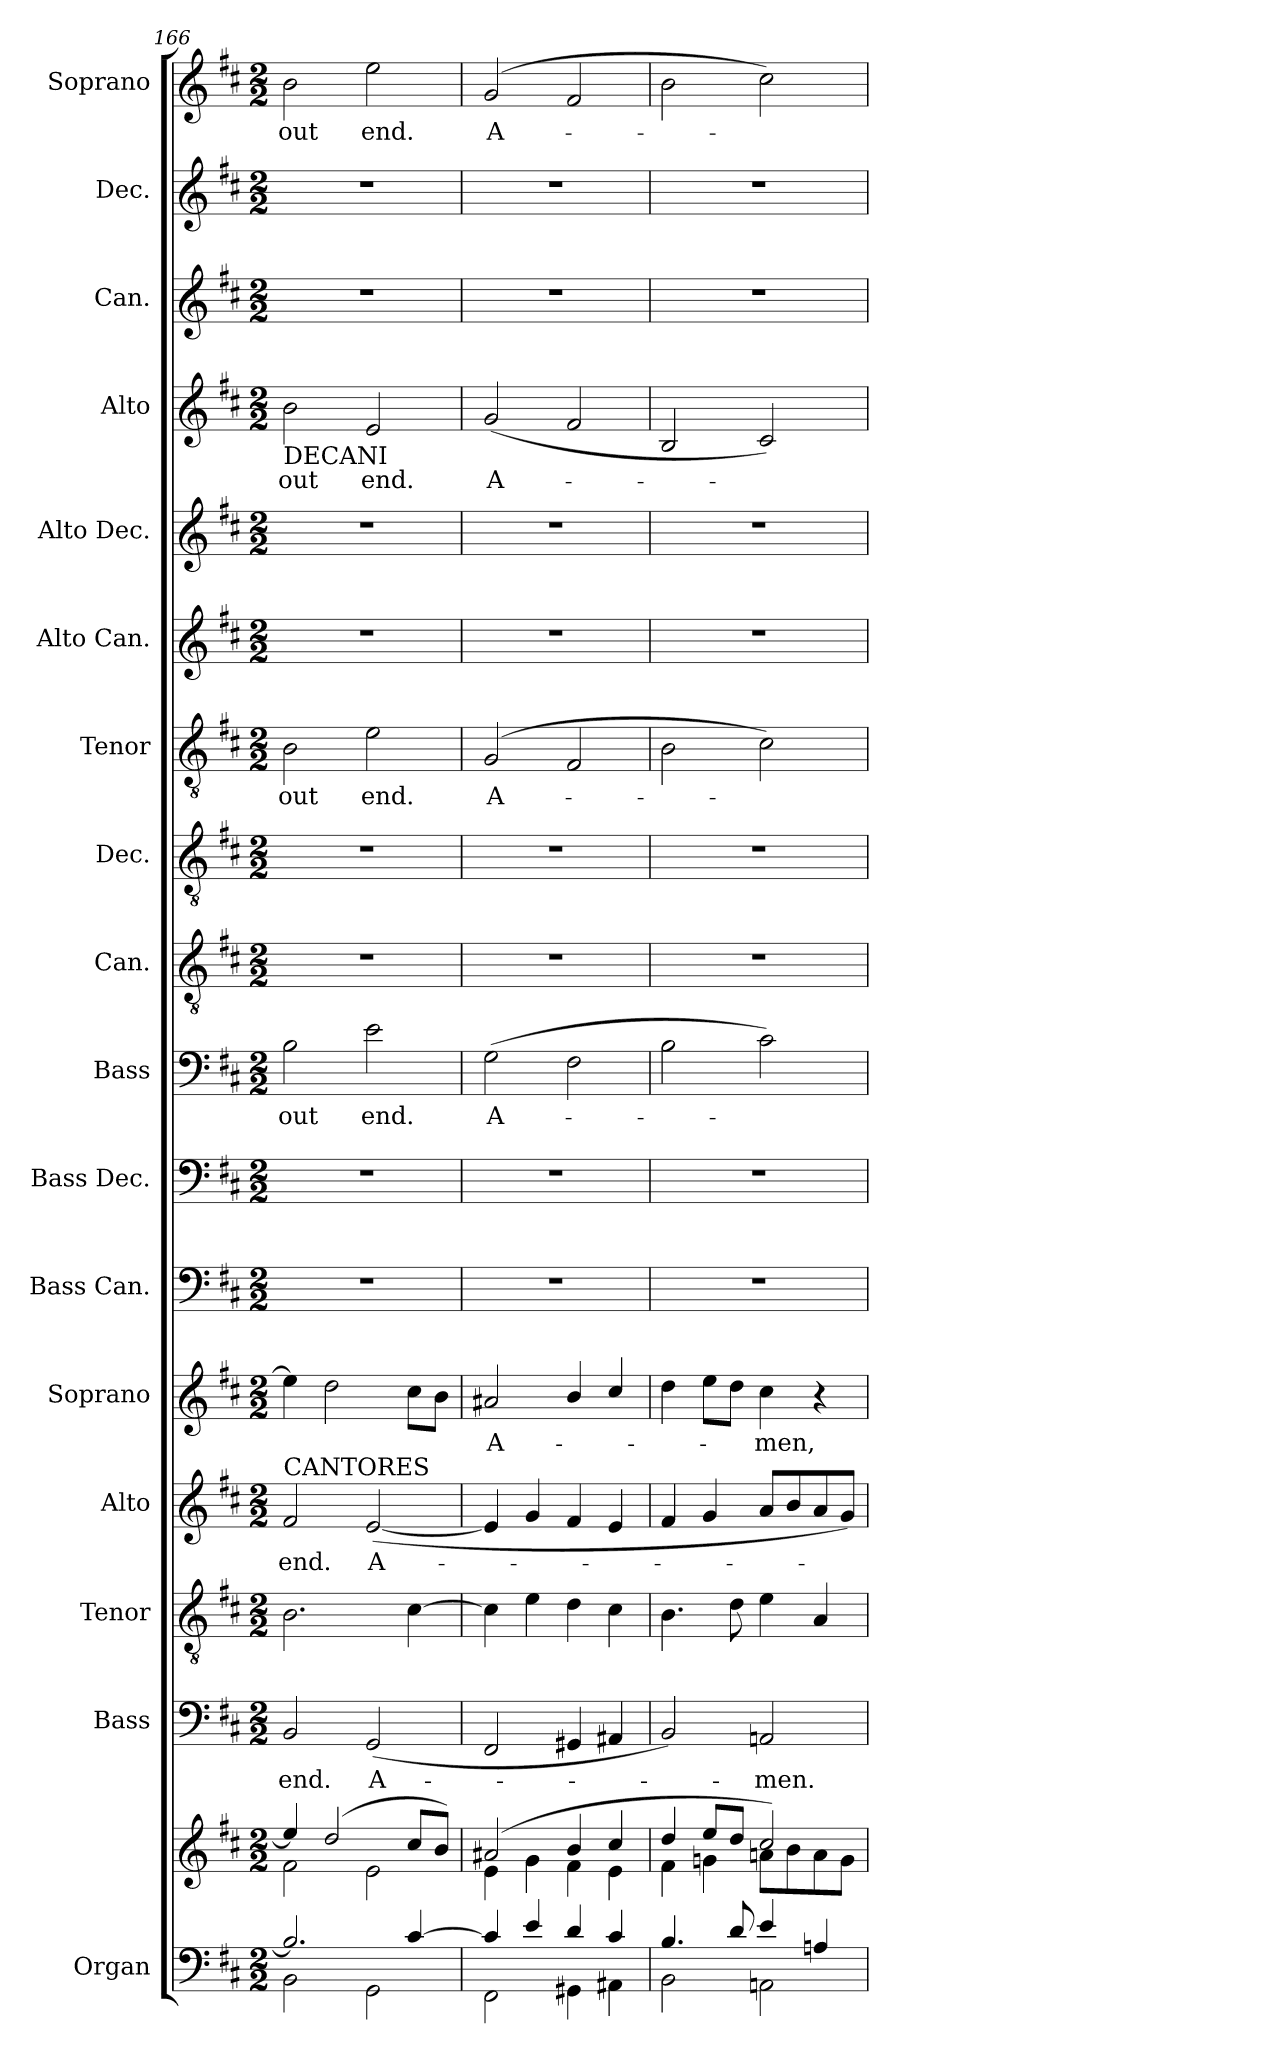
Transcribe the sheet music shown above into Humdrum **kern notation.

**kern	**kern	**kern	**text	**kern	**kern	**text	**kern	**text	**kern	**kern	**kern	**text	**kern	**kern	**kern	**text	**kern	**kern	**kern	**text	**kern	**kern	**kern	**text
*part17	*part17	*part16	*part16	*part15	*part14	*part14	*part13	*part13	*part12	*part11	*part10	*part10	*part9	*part8	*part7	*part7	*part6	*part5	*part4	*part4	*part3	*part2	*part1	*part1
*staff18	*staff17	*staff16	*staff16	*staff15	*staff14	*staff14	*staff13	*staff13	*staff12	*staff11	*staff10	*staff10	*staff9	*staff8	*staff7	*staff7	*staff6	*staff5	*staff4	*staff4	*staff3	*staff2	*staff1	*staff1
*I"Organ	*	*I"Bass	*	*I"Tenor	*I"Alto	*	*I"Soprano	*	*I"Bass Can.	*I"Bass Dec.	*I"Bass	*	*I"Can.	*I"Dec.	*I"Tenor	*	*I"Alto Can.	*I"Alto Dec.	*I"Alto	*	*I"Can.	*I"Dec.	*I"Soprano	*
*I'Org.	*	*I'B.	*	*I'T.	*I'A.	*	*I'S.	*	*I'B.   Can.	*I'Dec.	*I'B.	*	*	*I'Dec.	*I'T.	*	*I'A.   Can.	*I'Dec.	*I'A.	*	*	*I'Dec.	*I'S.	*
!!LO:PB:g=z
*clefF4	*clefG2	*clefF4	*	*clefGv2	*clefG2	*	*clefG2	*	*clefF4	*clefF4	*clefF4	*	*clefGv2	*clefGv2	*clefGv2	*	*clefG2	*clefG2	*clefG2	*	*clefG2	*clefG2	*clefG2	*
*	*	*	*	*ITrd7c12	*	*	*	*	*	*	*	*	*ITrd7c12	*ITrd7c12	*ITrd7c12	*	*	*	*	*	*	*	*	*
*k[f#c#]	*k[f#c#]	*k[f#c#]	*	*k[f#c#]	*k[f#c#]	*	*k[f#c#]	*	*k[f#c#]	*k[f#c#]	*k[f#c#]	*	*k[f#c#]	*k[f#c#]	*k[f#c#]	*	*k[f#c#]	*k[f#c#]	*k[f#c#]	*	*k[f#c#]	*k[f#c#]	*k[f#c#]	*
*D:	*D:	*D:	*	*D:	*D:	*	*D:	*	*D:	*D:	*D:	*	*D:	*D:	*D:	*	*D:	*D:	*D:	*	*D:	*D:	*D:	*
*M2/2	*M2/2	*M2/2	*	*M2/2	*M2/2	*	*M2/2	*	*M2/2	*M2/2	*M2/2	*	*M2/2	*M2/2	*M2/2	*	*M2/2	*M2/2	*M2/2	*	*M2/2	*M2/2	*M2/2	*
=166	=166	=166	=166	=166	=166	=166	=166	=166	=166	=166	=166	=166	=166	=166	=166	=166	=166	=166	=166	=166	=166	=166	=166	=166
*^	*^	*	*	*	*	*	*	*	*	*	*	*	*	*	*	*	*	*	*	*	*	*	*	*
!	!	!	!	!	!LO:LY:b:color=#000000	!	!	!	!	!	!	!	!	!	!	!	!	!	!	!	!	!	!	!	!	!
!	!	!	!	!	!	!	!	!LO:LY:b:color=#000000	!	!	!	!	!	!	!	!	!	!	!	!	!	!	!	!	!	!
!	!	!	!	!	!	!	!	!	!	!	!	!	!	!LO:LY:b:color=#000000	!	!	!	!	!	!	!	!	!	!	!	!
!	!	!	!	!	!	!	!	!	!	!	!	!	!	!	!	!	!	!LO:LY:b:color=#000000	!	!	!	!	!	!	!	!
!	!	!	!	!	!	!	!	!	!	!	!	!	!	!	!	!	!	!	!	!	!	!LO:LY:b:color=#000000	!	!	!	!
!	!	!	!	!	!	!	!	!	!	!	!	!	!	!	!	!	!	!	!	!	!LO:TX:b:t=DECANI	!	!	!	!	!
!	!	!	!	!	!	!	!LO:TX:a:t=CANTORES	!	!	!	!	!	!	!	!	!	!	!	!	!	!	!	!	!	!	!
!	!	!	!	!	!	!	!	!	!	!	!	!	!	!	!	!	!	!	!	!	!	!	!	!	!	!LO:LY:b:color=#000000
2.Bi/]	2BBi\	4eei/]	2f#i\	2BBi/	end.	2.BBi\	2f#i/	end.	4eei\]	.	1r	1r	2Bi\	-out	1r	1r	2BBi\	-out	1r	1r	2bi\	-out	1r	1r	2bi\	-out
.	.	(2ddi/	.	.	.	.	.	.	2ddi\	.	.	.	.	.	.	.	.	.	.	.	.	.	.	.	.	.
!	!	!	!	!	!LO:LY:b:color=#000000	!	!	!	!	!	!	!	!	!	!	!	!	!	!	!	!	!	!	!	!	!
!	!	!	!	!	!	!	!	!LO:LY:b:color=#000000	!	!	!	!	!	!	!	!	!	!	!	!	!	!	!	!	!	!
!	!	!	!	!	!	!	!	!	!	!	!	!	!	!LO:LY:b:color=#000000	!	!	!	!	!	!	!	!	!	!	!	!
!	!	!	!	!	!	!	!	!	!	!	!	!	!	!	!	!	!	!LO:LY:b:color=#000000	!	!	!	!	!	!	!	!
!	!	!	!	!	!	!	!	!	!	!	!	!	!	!	!	!	!	!	!	!	!	!LO:LY:b:color=#000000	!	!	!	!
!	!	!	!	!	!	!	!	!	!	!	!	!	!	!	!	!	!	!	!	!	!	!	!	!	!	!LO:LY:b:color=#000000
.	2GGi\	.	2ei\	(2GGi/	A-	.	([2ei/	A-	.	.	.	.	2ei\	end.	.	.	2Ei\	end.	.	.	2ei/	end.	.	.	2eei\	end.
[4c#i/	.	8cc#i/L	.	.	.	[4C#i\	.	.	8cc#i\L	.	.	.	.	.	.	.	.	.	.	.	.	.	.	.	.	.
.	.	8bi/J)	.	.	.	.	.	.	8bi\J	.	.	.	.	.	.	.	.	.	.	.	.	.	.	.	.	.
=167	=167	=167	=167	=167	=167	=167	=167	=167	=167	=167	=167	=167	=167	=167	=167	=167	=167	=167	=167	=167	=167	=167	=167	=167	=167	=167
!	!	!	!	!	!	!	!	!	!	!LO:LY:b:color=#000000	!	!	!	!	!	!	!	!	!	!	!	!	!	!	!	!
!	!	!	!	!	!	!	!	!	!	!	!	!	!	!LO:LY:b:color=#000000	!	!	!	!	!	!	!	!	!	!	!	!
!	!	!	!	!	!	!	!	!	!	!	!	!	!	!	!	!	!	!LO:LY:b:color=#000000	!	!	!	!	!	!	!	!
!	!	!	!	!	!	!	!	!	!	!	!	!	!	!	!	!	!	!	!	!	!	!LO:LY:b:color=#000000	!	!	!	!
!	!	!	!	!	!	!	!	!	!	!	!	!	!	!	!	!	!	!	!	!	!	!	!	!	!	!LO:LY:b:color=#000000
4c#i/]	2FF#i\	(2a#Xi/	4ei\	2FF#i/	.	4C#i\]	4ei/]	.	2a#Xi/	A-	1r	1r	(2Gi\	A-	1r	1r	(2GGi/	A-	1r	1r	(2gi/	A-	1r	1r	(2gi/	A-
4ei/	.	.	4gi\	.	.	4Ei\	4gi/	.	.	.	.	.	.	.	.	.	.	.	.	.	.	.	.	.	.	.
4di/	4GG#Xi\	4bi/	4f#i\	4GG#Xi/	.	4Di\	4f#i/	.	4bi/	.	.	.	2F#i\	.	.	.	2FF#i/	.	.	.	2f#i/	.	.	.	2f#i/	.
4c#i/	4AA#Xi\	4cc#i/	4ei\	4AA#Xi/	.	4C#i\	4ei/	.	4cc#i/	.	.	.	.	.	.	.	.	.	.	.	.	.	.	.	.	.
=168	=168	=168	=168	=168	=168	=168	=168	=168	=168	=168	=168	=168	=168	=168	=168	=168	=168	=168	=168	=168	=168	=168	=168	=168	=168	=168
4.Bi/	2BBi\	4ddi/	4f#i\	2BBi/)	.	4.BBi\	4f#i/	.	4ddi\	.	1r	1r	2Bi\	.	1r	1r	2BBi\	.	1r	1r	2Bi/	.	1r	1r	2bi\	.
.	.	8eei/L	4gni\	.	.	.	4gi/	.	8eei\L	.	.	.	.	.	.	.	.	.	.	.	.	.	.	.	.	.
8di/	.	8ddi/J	.	.	.	8Di\	.	.	8ddi\J	.	.	.	.	.	.	.	.	.	.	.	.	.	.	.	.	.
!	!	!	!	!	!LO:LY:b:color=#000000	!	!	!	!	!	!	!	!	!	!	!	!	!	!	!	!	!	!	!	!	!
!	!	!	!	!	!	!	!	!	!	!LO:LY:b:color=#000000	!	!	!	!	!	!	!	!	!	!	!	!	!	!	!	!
4ei/	2AAni\	2cc#i/)	8ani\L	2AAni/	-men.	4Ei\	8ai/L	.	4cc#i\	-men,	.	.	2c#i\)	.	.	.	2C#i\)	.	.	.	2c#i/)	.	.	.	2cc#i\)	.
.	.	.	8bi\	.	.	.	8bi/	.	.	.	.	.	.	.	.	.	.	.	.	.	.	.	.	.	.	.
4Ani/	.	.	8ai\	.	.	4AAi/	8ai/	.	4r	.	.	.	.	.	.	.	.	.	.	.	.	.	.	.	.	.
.	.	.	8gi\J	.	.	.	8gi/J)	.	.	.	.	.	.	.	.	.	.	.	.	.	.	.	.	.	.	.
*v	*v	*	*	*	*	*	*	*	*	*	*	*	*	*	*	*	*	*	*	*	*	*	*	*	*	*
*	*v	*v	*	*	*	*	*	*	*	*	*	*	*	*	*	*	*	*	*	*	*	*	*	*	*
=	=	=	=	=	=	=	=	=	=	=	=	=	=	=	=	=	=	=	=	=	=	=	=	=
*-	*-	*-	*-	*-	*-	*-	*-	*-	*-	*-	*-	*-	*-	*-	*-	*-	*-	*-	*-	*-	*-	*-	*-	*-
